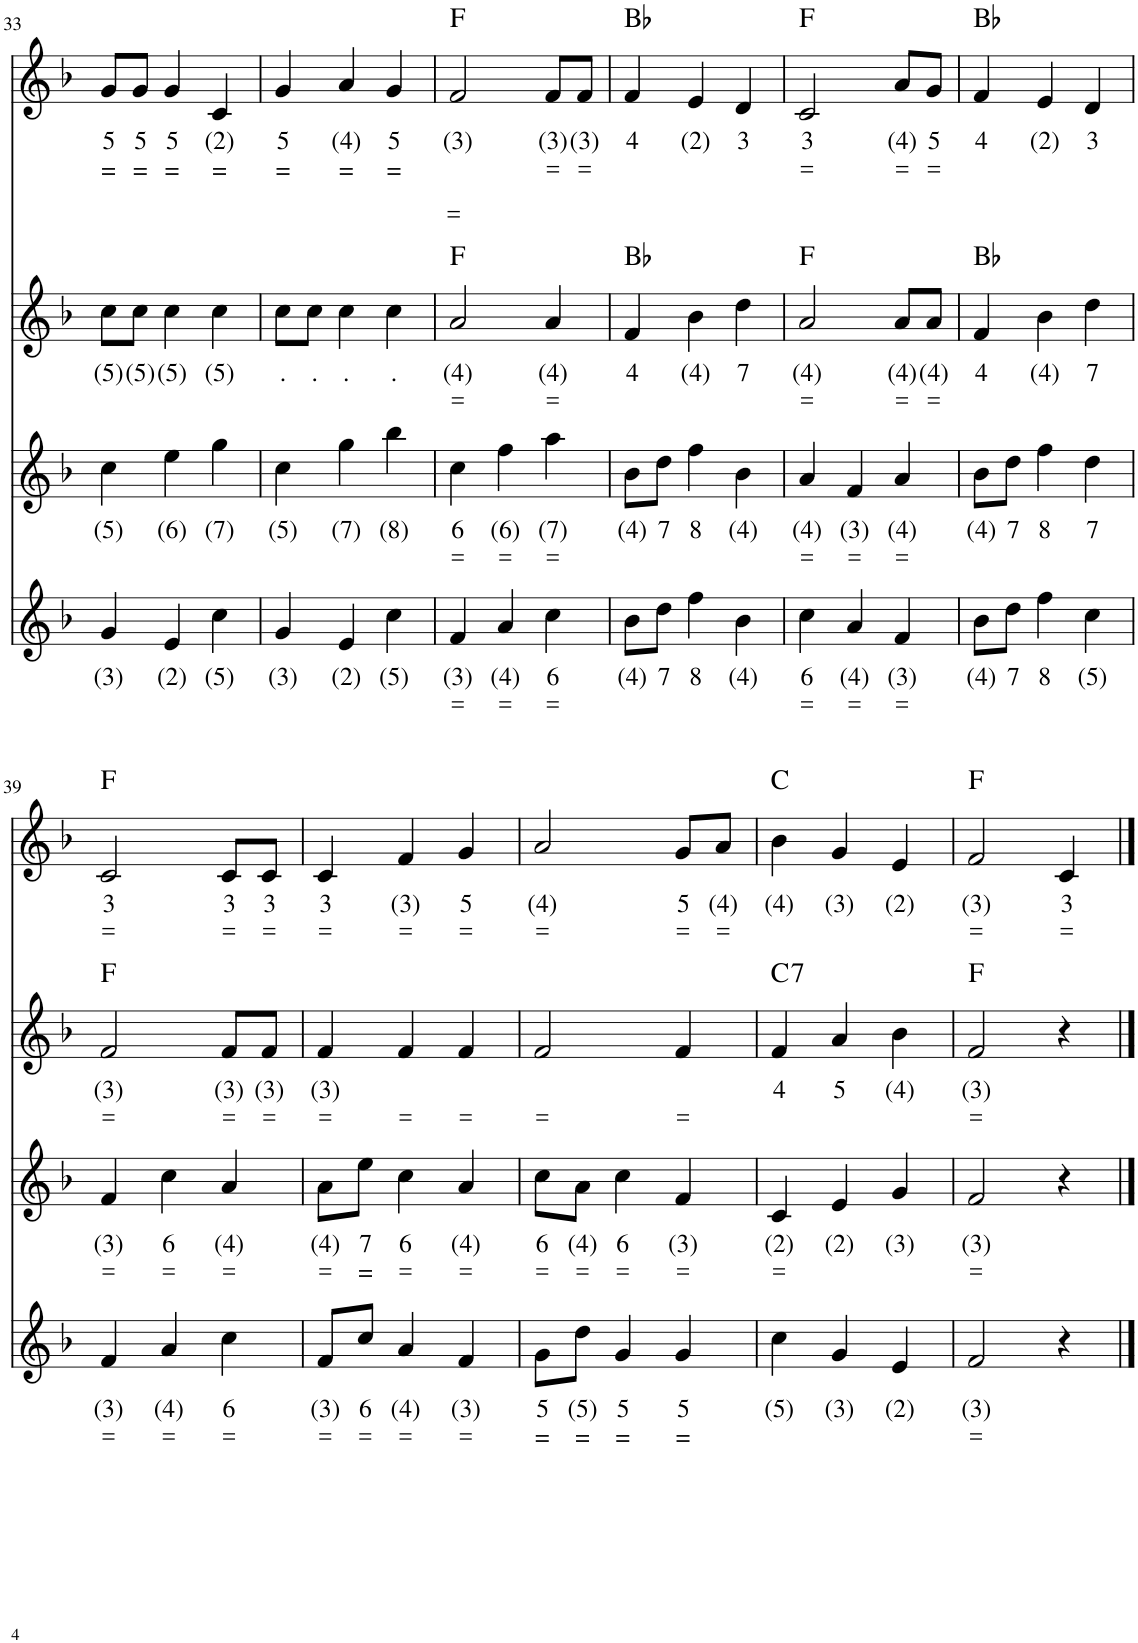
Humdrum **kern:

**kern	**text	**text	**kern	**text	**text	**kern	**text	**text	**kern	**text	**text	**harte
*part4	*part4	*part4	*part3	*part3	*part3	*part2	*part2	*part2	*part1	*part1	*part1	*part1
*staff4	*staff4	*staff4	*staff3	*staff3	*staff3	*staff2	*staff2	*staff2	*staff1	*staff1	*staff1	*
*I"Stem	*	*	*I"Stem	*	*	*I"Stem	*	*	*I"Stem	*	*	*
!!LO:PB:g=z
*clefG2	*	*	*clefG2	*	*	*clefG2	*	*	*clefG2	*	*	*
*k[b-]	*	*	*k[b-]	*	*	*k[b-]	*	*	*k[b-]	*	*	*
*M3/4	*	*	*M3/4	*	*	*M3/4	*	*	*M3/4	*	*	*
=33	=33	=33	=33	=33	=33	=33	=33	=33	=33	=33	=33	=33
!	!LO:LY:b	!	!	!LO:LY:b	!	!	!LO:LY:b	!	!	!LO:LY:b	!LO:LY:b	!
4g/	(3)	.	4cc\	(5)	.	8cc\L	(5)	.	8g/L	5	=	.
!	!	!	!	!	!	!	!LO:LY:b	!	!	!LO:LY:b	!LO:LY:b	!
.	.	.	.	.	.	8cc\J	(5)	.	8g/J	5	=	.
!	!LO:LY:b	!	!	!LO:LY:b	!	!	!LO:LY:b	!	!	!LO:LY:b	!LO:LY:b	!
4e/	(2)	.	4ee\	(6)	.	4cc\	(5)	.	4g/	5	=	.
!	!LO:LY:b	!	!	!LO:LY:b	!	!	!LO:LY:b	!	!	!LO:LY:b	!LO:LY:b	!
4cc\	(5)	.	4gg\	(7)	.	4cc\	(5)	.	4c/	(2)	=	.
=34	=34	=34	=34	=34	=34	=34	=34	=34	=34	=34	=34	=34
!	!LO:LY:b	!	!	!LO:LY:b	!	!	!LO:LY:b	!	!	!LO:LY:b	!LO:LY:b	!
4g/	(3)	.	4cc\	(5)	.	8cc\L	.	.	4g/	5	=	.
!	!	!	!	!	!	!	!LO:LY:b	!	!	!	!	!
.	.	.	.	.	.	8cc\J	.	.	.	.	.	.
!	!LO:LY:b	!	!	!LO:LY:b	!	!	!LO:LY:b	!	!	!LO:LY:b	!LO:LY:b	!
4e/	(2)	.	4gg\	(7)	.	4cc\	.	.	4a/	(4)	=	.
!	!LO:LY:b	!	!	!LO:LY:b	!	!	!LO:LY:b	!	!	!LO:LY:b	!LO:LY:b	!
4cc\	(5)	.	4bb-\	(8)	.	4cc\	.	.	4g/	5	=	.
=35	=35	=35	=35	=35	=35	=35	=35	=35	=35	=35	=35	=35
!	!LO:LY:b	!LO:LY:b	!	!LO:LY:b	!LO:LY:b	!	!LO:LY:b	!LO:LY:b	!	!LO:LY:b	!LO:LY:b	!
4f/	(3)	=	4cc\	6	=	2a/	(4)	=	2f/	(3)	=	F:maj
!	!LO:LY:b	!LO:LY:b	!	!LO:LY:b	!LO:LY:b	!	!	!	!	!	!	!
4a/	(4)	=	4ff\	(6)	=	.	.	.	.	.	.	.
!	!LO:LY:b	!LO:LY:b	!	!LO:LY:b	!LO:LY:b	!	!LO:LY:b	!LO:LY:b	!	!LO:LY:b	!LO:LY:b	!
4cc\	6	=	4aa\	(7)	=	4a/	(4)	=	8f/L	(3)	=	.
!	!	!	!	!	!	!	!	!	!	!LO:LY:b	!LO:LY:b	!
.	.	.	.	.	.	.	.	.	8f/J	(3)	=	.
=36	=36	=36	=36	=36	=36	=36	=36	=36	=36	=36	=36	=36
!	!LO:LY:b	!	!	!LO:LY:b	!	!	!LO:LY:b	!	!	!LO:LY:b	!	!
8b-\L	(4)	.	8b-\L	(4)	.	4f/	4	.	4f/	4	.	Bb:maj
!	!LO:LY:b	!	!	!LO:LY:b	!	!	!	!	!	!	!	!
8dd\J	7	.	8dd\J	7	.	.	.	.	.	.	.	.
!	!LO:LY:b	!	!	!LO:LY:b	!	!	!LO:LY:b	!	!	!LO:LY:b	!	!
4ff\	8	.	4ff\	8	.	4b-\	(4)	.	4e/	(2)	.	.
!	!LO:LY:b	!	!	!LO:LY:b	!	!	!LO:LY:b	!	!	!LO:LY:b	!	!
4b-\	(4)	.	4b-\	(4)	.	4dd\	7	.	4d/	3	.	.
=37	=37	=37	=37	=37	=37	=37	=37	=37	=37	=37	=37	=37
!	!LO:LY:b	!LO:LY:b	!	!LO:LY:b	!LO:LY:b	!	!LO:LY:b	!LO:LY:b	!	!LO:LY:b	!LO:LY:b	!
4cc\	6	=	4a/	(4)	=	2a/	(4)	=	2c/	3	=	F:maj
!	!LO:LY:b	!LO:LY:b	!	!LO:LY:b	!LO:LY:b	!	!	!	!	!	!	!
4a/	(4)	=	4f/	(3)	=	.	.	.	.	.	.	.
!	!LO:LY:b	!LO:LY:b	!	!LO:LY:b	!LO:LY:b	!	!LO:LY:b	!LO:LY:b	!	!LO:LY:b	!LO:LY:b	!
4f/	(3)	=	4a/	(4)	=	8a/L	(4)	=	8a/L	(4)	=	.
!	!	!	!	!	!	!	!LO:LY:b	!LO:LY:b	!	!LO:LY:b	!LO:LY:b	!
.	.	.	.	.	.	8a/J	(4)	=	8g/J	5	=	.
=38	=38	=38	=38	=38	=38	=38	=38	=38	=38	=38	=38	=38
!	!LO:LY:b	!	!	!LO:LY:b	!	!	!LO:LY:b	!	!	!LO:LY:b	!	!
8b-\L	(4)	.	8b-\L	(4)	.	4f/	4	.	4f/	4	.	Bb:maj
!	!LO:LY:b	!	!	!LO:LY:b	!	!	!	!	!	!	!	!
8dd\J	7	.	8dd\J	7	.	.	.	.	.	.	.	.
!	!LO:LY:b	!	!	!LO:LY:b	!	!	!LO:LY:b	!	!	!LO:LY:b	!	!
4ff\	8	.	4ff\	8	.	4b-\	(4)	.	4e/	(2)	.	.
!	!LO:LY:b	!	!	!LO:LY:b	!	!	!LO:LY:b	!	!	!LO:LY:b	!	!
4cc\	(5)	.	4dd\	7	.	4dd\	7	.	4d/	3	.	.
!!LO:LB:g=z
=39	=39	=39	=39	=39	=39	=39	=39	=39	=39	=39	=39	=39
!	!LO:LY:b	!LO:LY:b	!	!LO:LY:b	!LO:LY:b	!	!LO:LY:b	!LO:LY:b	!	!LO:LY:b	!LO:LY:b	!
4f/	(3)	=	4f/	(3)	=	2f/	(3)	=	2c/	3	=	F:maj
!	!LO:LY:b	!LO:LY:b	!	!LO:LY:b	!LO:LY:b	!	!	!	!	!	!	!
4a/	(4)	=	4cc\	6	=	.	.	.	.	.	.	.
!	!LO:LY:b	!LO:LY:b	!	!LO:LY:b	!LO:LY:b	!	!LO:LY:b	!LO:LY:b	!	!LO:LY:b	!LO:LY:b	!
4cc\	6	=	4a/	(4)	=	8f/L	(3)	=	8c/L	3	=	.
!	!	!	!	!	!	!	!LO:LY:b	!LO:LY:b	!	!LO:LY:b	!LO:LY:b	!
.	.	.	.	.	.	8f/J	(3)	=	8c/J	3	=	.
=40	=40	=40	=40	=40	=40	=40	=40	=40	=40	=40	=40	=40
!	!LO:LY:b	!LO:LY:b	!	!LO:LY:b	!LO:LY:b	!	!LO:LY:b	!LO:LY:b	!	!LO:LY:b	!LO:LY:b	!
8f/L	(3)	=	8a\L	(4)	=	4f/	(3)	=	4c/	3	=	.
!	!LO:LY:b	!LO:LY:b	!	!LO:LY:b	!LO:LY:b	!	!	!	!	!	!	!
8cc/J	6	=	8ee\J	7	=	.	.	.	.	.	.	.
!	!LO:LY:b	!LO:LY:b	!	!LO:LY:b	!LO:LY:b	!	!	!LO:LY:b	!	!LO:LY:b	!LO:LY:b	!
4a/	(4)	=	4cc\	6	=	4f/	.	=	4f/	(3)	=	.
!	!LO:LY:b	!LO:LY:b	!	!LO:LY:b	!LO:LY:b	!	!	!LO:LY:b	!	!LO:LY:b	!LO:LY:b	!
4f/	(3)	=	4a/	(4)	=	4f/	.	=	4g/	5	=	.
=41	=41	=41	=41	=41	=41	=41	=41	=41	=41	=41	=41	=41
!	!LO:LY:b	!LO:LY:b	!	!LO:LY:b	!LO:LY:b	!	!	!LO:LY:b	!	!LO:LY:b	!LO:LY:b	!
8g\L	5	=	8cc\L	6	=	2f/	.	=	2a/	(4)	=	.
!	!LO:LY:b	!LO:LY:b	!	!LO:LY:b	!LO:LY:b	!	!	!	!	!	!	!
8dd\J	(5)	=	8a\J	(4)	=	.	.	.	.	.	.	.
!	!LO:LY:b	!LO:LY:b	!	!LO:LY:b	!LO:LY:b	!	!	!	!	!	!	!
4g/	5	=	4cc\	6	=	.	.	.	.	.	.	.
!	!LO:LY:b	!LO:LY:b	!	!LO:LY:b	!LO:LY:b	!	!	!LO:LY:b	!	!LO:LY:b	!LO:LY:b	!
4g/	5	=	4f/	(3)	=	4f/	.	=	8g/L	5	=	.
!	!	!	!	!	!	!	!	!	!	!LO:LY:b	!LO:LY:b	!
.	.	.	.	.	.	.	.	.	8a/J	(4)	=	.
=42	=42	=42	=42	=42	=42	=42	=42	=42	=42	=42	=42	=42
!	!LO:LY:b	!	!	!LO:LY:b	!LO:LY:b	!	!LO:LY:b	!	!	!LO:LY:b	!	!
4cc\	(5)	.	4c/	(2)	=	4f/	4	.	4b-\	(4)	.	C:maj
!	!LO:LY:b	!	!	!LO:LY:b	!	!	!LO:LY:b	!	!	!LO:LY:b	!	!
4g/	(3)	.	4e/	(2)	.	4a/	5	.	4g/	(3)	.	.
!	!LO:LY:b	!	!	!LO:LY:b	!	!	!LO:LY:b	!	!	!LO:LY:b	!	!
4e/	(2)	.	4g/	(3)	.	4b-\	(4)	.	4e/	(2)	.	.
=43	=43	=43	=43	=43	=43	=43	=43	=43	=43	=43	=43	=43
!	!LO:LY:b	!LO:LY:b	!	!LO:LY:b	!LO:LY:b	!	!LO:LY:b	!LO:LY:b	!	!LO:LY:b	!LO:LY:b	!
2f/	(3)	=	2f/	(3)	=	2f/	(3)	=	2f/	(3)	=	F:maj
!	!	!	!	!	!	!	!	!	!	!LO:LY:b	!LO:LY:b	!
4r	.	.	4r	.	.	4r	.	.	4c/	3	=	.
==	==	==	==	==	==	==	==	==	==	==	==	==
*-	*-	*-	*-	*-	*-	*-	*-	*-	*-	*-	*-	*-
